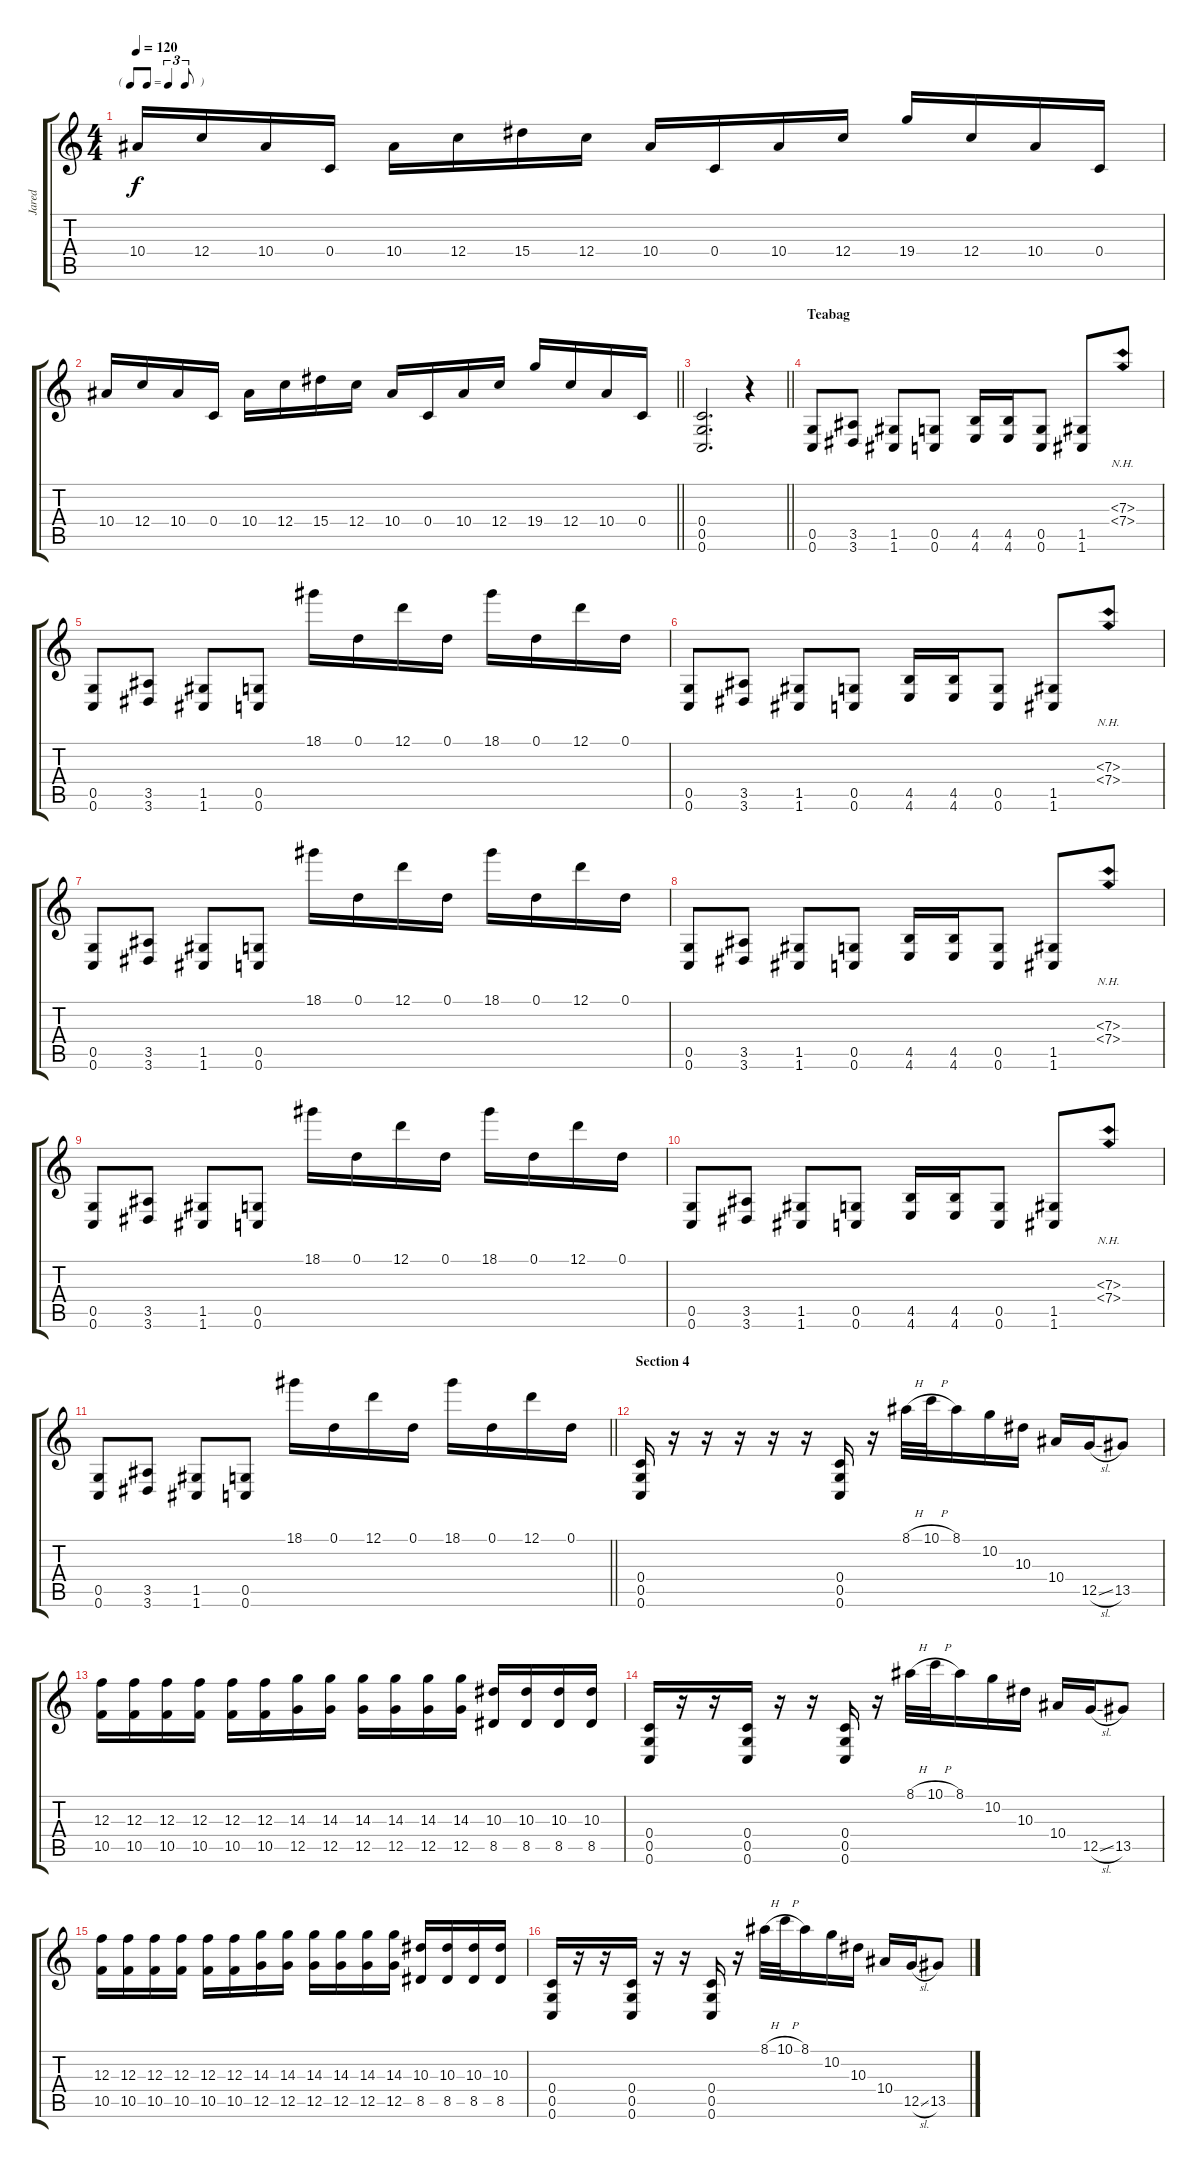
\track ("Jared" "Jared") {instrument overdrivenguitar}
\staff {score tabs}
\tuning (D4 A3 F3 C3 G2 C2) {hide}
\ts (4 4)
\tf triplet8th
\tempo 120
\clef g2
\ks c
10.4.16{dy f} 12.4.16 10.4.16 0.4.16 10.4.16 12.4.16 15.4.16 12.4.16 10.4.16 0.4.16 10.4.16 12.4.16 19.4.16 12.4.16 10.4.16 0.4.16 |
\barLineRight lightlight
10.4.16 12.4.16 10.4.16 0.4.16 10.4.16 12.4.16 15.4.16 12.4.16 10.4.16 0.4.16 10.4.16 12.4.16 19.4.16 12.4.16 10.4.16 0.4.16 |
\barLineRight lightlight
(0.4 0.5 0.6).2{d} r.4 |
\section ("" "Teabag")
(0.5 0.6).8 (3.5 3.6).8 (1.5 1.6).8 (0.5 0.6).8 (4.5 4.6).16 (4.5 4.6).16 (0.5 0.6).8 (1.5 1.6).8 (7.3{nh} 7.4{nh}).8 |
(0.5 0.6).8 (3.5 3.6).8 (1.5 1.6).8 (0.5 0.6).8 18.1.16 0.1.16 12.1.16 0.1.16 18.1.16 0.1.16 12.1.16 0.1.16 |
(0.5 0.6).8 (3.5 3.6).8 (1.5 1.6).8 (0.5 0.6).8 (4.5 4.6).16 (4.5 4.6).16 (0.5 0.6).8 (1.5 1.6).8 (7.3{nh} 7.4{nh}).8 |
(0.5 0.6).8 (3.5 3.6).8 (1.5 1.6).8 (0.5 0.6).8 18.1.16 0.1.16 12.1.16 0.1.16 18.1.16 0.1.16 12.1.16 0.1.16 |
(0.5 0.6).8 (3.5 3.6).8 (1.5 1.6).8 (0.5 0.6).8 (4.5 4.6).16 (4.5 4.6).16 (0.5 0.6).8 (1.5 1.6).8 (7.3{nh} 7.4{nh}).8 |
(0.5 0.6).8 (3.5 3.6).8 (1.5 1.6).8 (0.5 0.6).8 18.1.16 0.1.16 12.1.16 0.1.16 18.1.16 0.1.16 12.1.16 0.1.16 |
(0.5 0.6).8 (3.5 3.6).8 (1.5 1.6).8 (0.5 0.6).8 (4.5 4.6).16 (4.5 4.6).16 (0.5 0.6).8 (1.5 1.6).8 (7.3{nh} 7.4{nh}).8 |
\barLineRight lightlight
(0.5 0.6).8 (3.5 3.6).8 (1.5 1.6).8 (0.5 0.6).8 18.1.16 0.1.16 12.1.16 0.1.16 18.1.16 0.1.16 12.1.16 0.1.16 |
\section ("" "Section 4")
(0.4 0.5 0.6).16 r.16 r.16 r.16 r.16 r.16 (0.4 0.5 0.6).16 r.16 8.1{h}.32 10.1{h}.32 8.1.16 10.2.16 10.3.16 10.4.16 12.5{sl}.16 13.5.8 |
(12.3 10.5).16 (12.3 10.5).16 (12.3 10.5).16 (12.3 10.5).16 (12.3 10.5).16 (12.3 10.5).16 (14.3 12.5).16 (14.3 12.5).16 (14.3 12.5).16 (14.3 12.5).16 (14.3 12.5).16 (14.3 12.5).16 (10.3 8.5).16 (10.3 8.5).16 (10.3 8.5).16 (10.3 8.5).16 |
(0.4 0.5 0.6).16 r.16 r.16 (0.4 0.5 0.6).16 r.16 r.16 (0.4 0.5 0.6).16 r.16 8.1{h}.32 10.1{h}.32 8.1.16 10.2.16 10.3.16 10.4.16 12.5{sl}.16 13.5.8 |
(12.3 10.5).16 (12.3 10.5).16 (12.3 10.5).16 (12.3 10.5).16 (12.3 10.5).16 (12.3 10.5).16 (14.3 12.5).16 (14.3 12.5).16 (14.3 12.5).16 (14.3 12.5).16 (14.3 12.5).16 (14.3 12.5).16 (10.3 8.5).16 (10.3 8.5).16 (10.3 8.5).16 (10.3 8.5).16 |
(0.4 0.5 0.6).16 r.16 r.16 (0.4 0.5 0.6).16 r.16 r.16 (0.4 0.5 0.6).16 r.16 8.1{h}.32 10.1{h}.32 8.1.16 10.2.16 10.3.16 10.4.16 12.5{sl}.16 13.5.8
